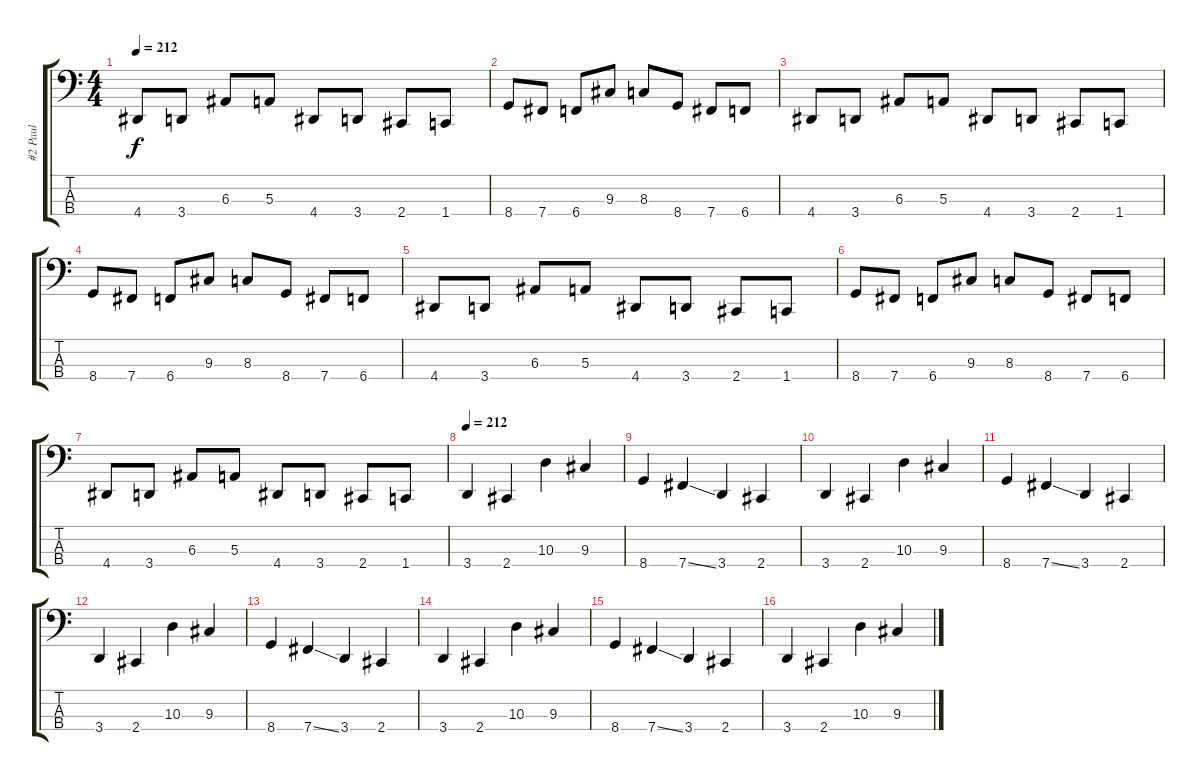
\track ("#2 Paul" "#2 Paul") {instrument electricbassfinger}
\staff {score tabs}
\tuning (D2 A1 E1 B0) {hide}
\ts (4 4)
\tempo 212
\clef f4
\ks c
4.4.8{dy f} 3.4.8 6.3.8 5.3.8 4.4.8 3.4.8 2.4.8 1.4.8 |
8.4.8 7.4.8 6.4.8 9.3.8 8.3.8 8.4.8 7.4.8 6.4.8 |
4.4.8 3.4.8 6.3.8 5.3.8 4.4.8 3.4.8 2.4.8 1.4.8 |
8.4.8 7.4.8 6.4.8 9.3.8 8.3.8 8.4.8 7.4.8 6.4.8 |
4.4.8 3.4.8 6.3.8 5.3.8 4.4.8 3.4.8 2.4.8 1.4.8 |
8.4.8 7.4.8 6.4.8 9.3.8 8.3.8 8.4.8 7.4.8 6.4.8 |
4.4.8 3.4.8 6.3.8 5.3.8 4.4.8 3.4.8 2.4.8 1.4.8 |
\tempo 212
3.4.4 2.4.4 10.3.4 9.3.4 |
8.4.4 7.4{ss}.4 3.4.4 2.4.4 |
3.4.4 2.4.4 10.3.4 9.3.4 |
8.4.4 7.4{ss}.4 3.4.4 2.4.4 |
3.4.4 2.4.4 10.3.4 9.3.4 |
8.4.4 7.4{ss}.4 3.4.4 2.4.4 |
3.4.4 2.4.4 10.3.4 9.3.4 |
8.4.4 7.4{ss}.4 3.4.4 2.4.4 |
3.4.4 2.4.4 10.3.4 9.3.4
